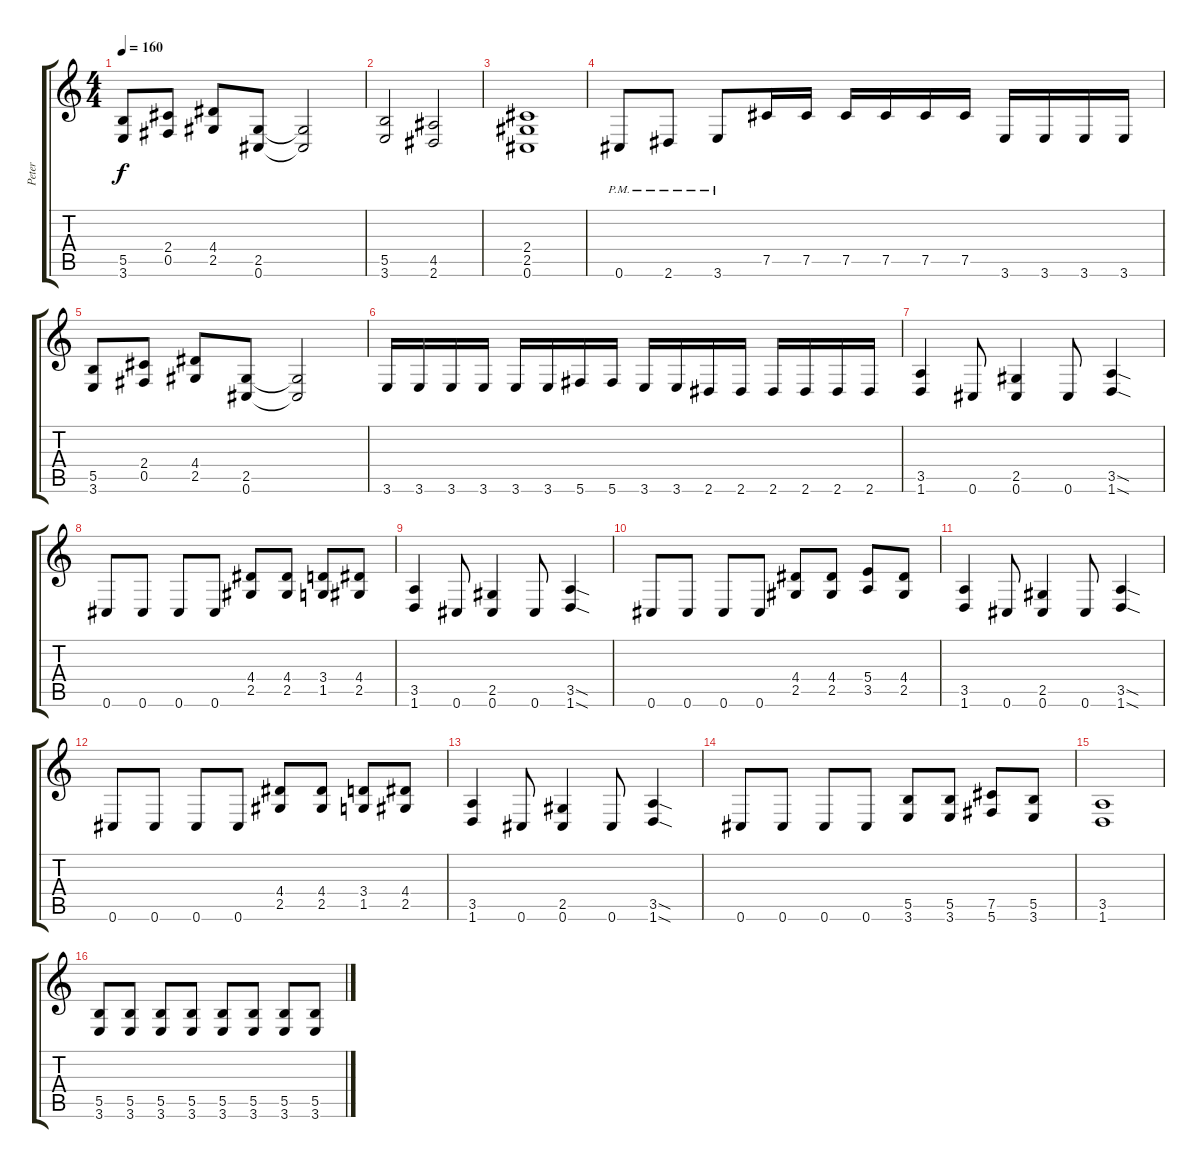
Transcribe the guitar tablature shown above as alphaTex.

\track ("Peter" "Peter") {instrument distortionguitar}
\staff {score tabs}
\tuning (Db4 Ab3 E3 B2 Gb2 Db2) {hide}
\ts (4 4)
\tempo 160
\clef g2
\ks c
(5.5 3.6).8{dy f} (2.4 0.5).8 (4.4 2.5).8 (2.5 0.6).8 (2.5{t} 0.6{t}).2 |
(5.5 3.6).2 (4.5 2.6).2 |
(2.4 2.5 0.6).1 |
0.6{pm}.8 2.6{pm}.8 3.6{pm}.8 7.5.16 7.5.16 7.5.16 7.5.16 7.5.16 7.5.16 3.6.16 3.6.16 3.6.16 3.6.16 |
(5.5 3.6).8 (2.4 0.5).8 (4.4 2.5).8 (2.5 0.6).8 (2.5{t} 0.6{t}).2 |
3.6.16 3.6.16 3.6.16 3.6.16 3.6.16 3.6.16 5.6.16 5.6.16 3.6.16 3.6.16 2.6.16 2.6.16 2.6.16 2.6.16 2.6.16 2.6.16 |
(3.5 1.6).4 0.6.8 (2.5 0.6).4 0.6.8 (3.5{sod} 1.6{sod}).4 |
0.6.8 0.6.8 0.6.8 0.6.8 (4.4 2.5).8 (4.4 2.5).8 (3.4 1.5).8 (4.4 2.5).8 |
(3.5 1.6).4 0.6.8 (2.5 0.6).4 0.6.8 (3.5{sod} 1.6{sod}).4 |
0.6.8 0.6.8 0.6.8 0.6.8 (4.4 2.5).8 (4.4 2.5).8 (5.4 3.5).8 (4.4 2.5).8 |
(3.5 1.6).4 0.6.8 (2.5 0.6).4 0.6.8 (3.5{sod} 1.6{sod}).4 |
0.6.8 0.6.8 0.6.8 0.6.8 (4.4 2.5).8 (4.4 2.5).8 (3.4 1.5).8 (4.4 2.5).8 |
(3.5 1.6).4 0.6.8 (2.5 0.6).4 0.6.8 (3.5{sod} 1.6{sod}).4 |
0.6.8 0.6.8 0.6.8 0.6.8 (5.5 3.6).8 (5.5 3.6).8 (7.5 5.6).8 (5.5 3.6).8 |
(3.5 1.6).1 |
(5.5 3.6).8 (5.5 3.6).8 (5.5 3.6).8 (5.5 3.6).8 (5.5 3.6).8 (5.5 3.6).8 (5.5 3.6).8 (5.5 3.6).8
